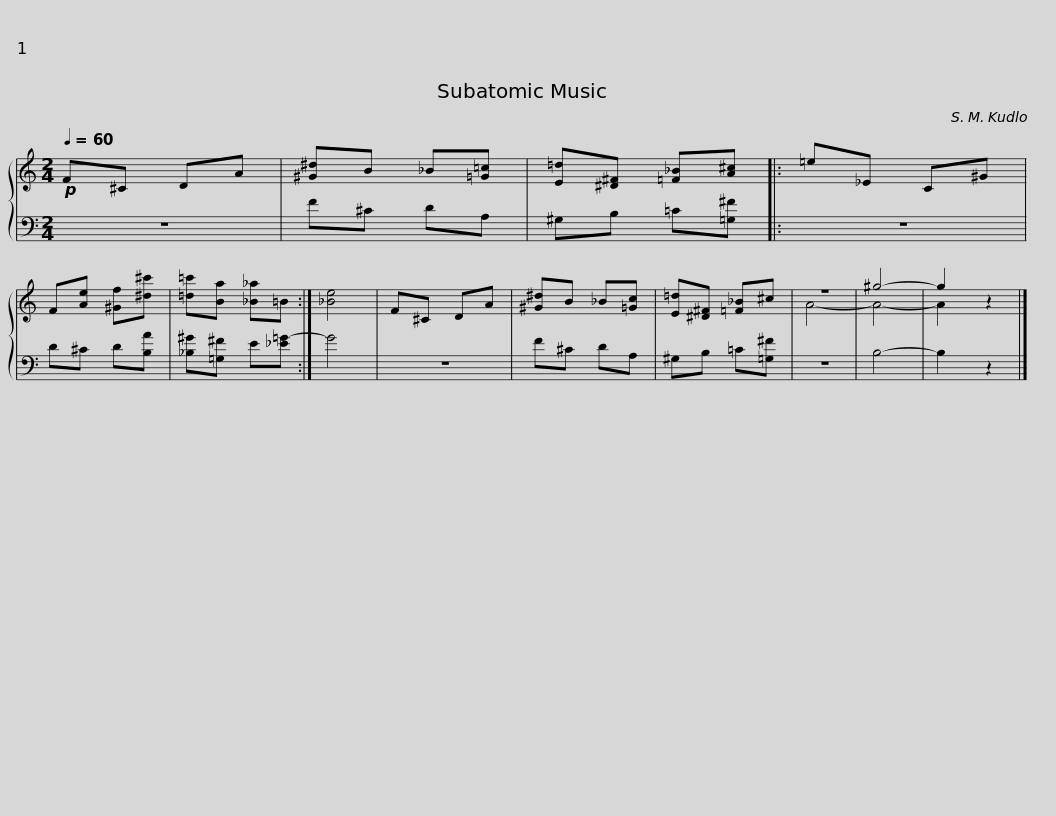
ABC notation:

X:1
%%score { ( 1 3 ) | 2 }
L:1/8
Q:1/4=60
M:2/4
I:linebreak $
K:C
V:1 treble
V:3 treble
V:2 bass
V:1
!p! F^C DA | [^G^d]B _B[=G=c] | [E=d][^D^F] [=F_B][A^c] |: =e_E C^G | F[Ae] [^Gf][^d^c'] | %5
 [=d=c'][Ba] [_B_a]=B :| [_Be]4 |$ F^C DA | [^G^d]B _B[=Gc] | [E=d][^D^F] [=F_B]^c | %10
 z4 | ^g4- | g2 z2 |] %13
V:2
 z4 | F^C DA, | ^G,B, =C[=G,^F] |: z4 | D^C D[B,A] | %5
 [_B,^G][=G,^F] E[_E=G-] :| G4 |$ z4 | F^C DA, | ^G,B, =C[=G,^F] | %10
 z4 | B,4- | B,2 z2 |] %13
V:3
 x4 | x4 | x4 |: x4 | x4 | %5
 x4 :| x4 |$ x4 | x4 | x4 | %10
 A4- | A4- | A2 z2 |] %13
